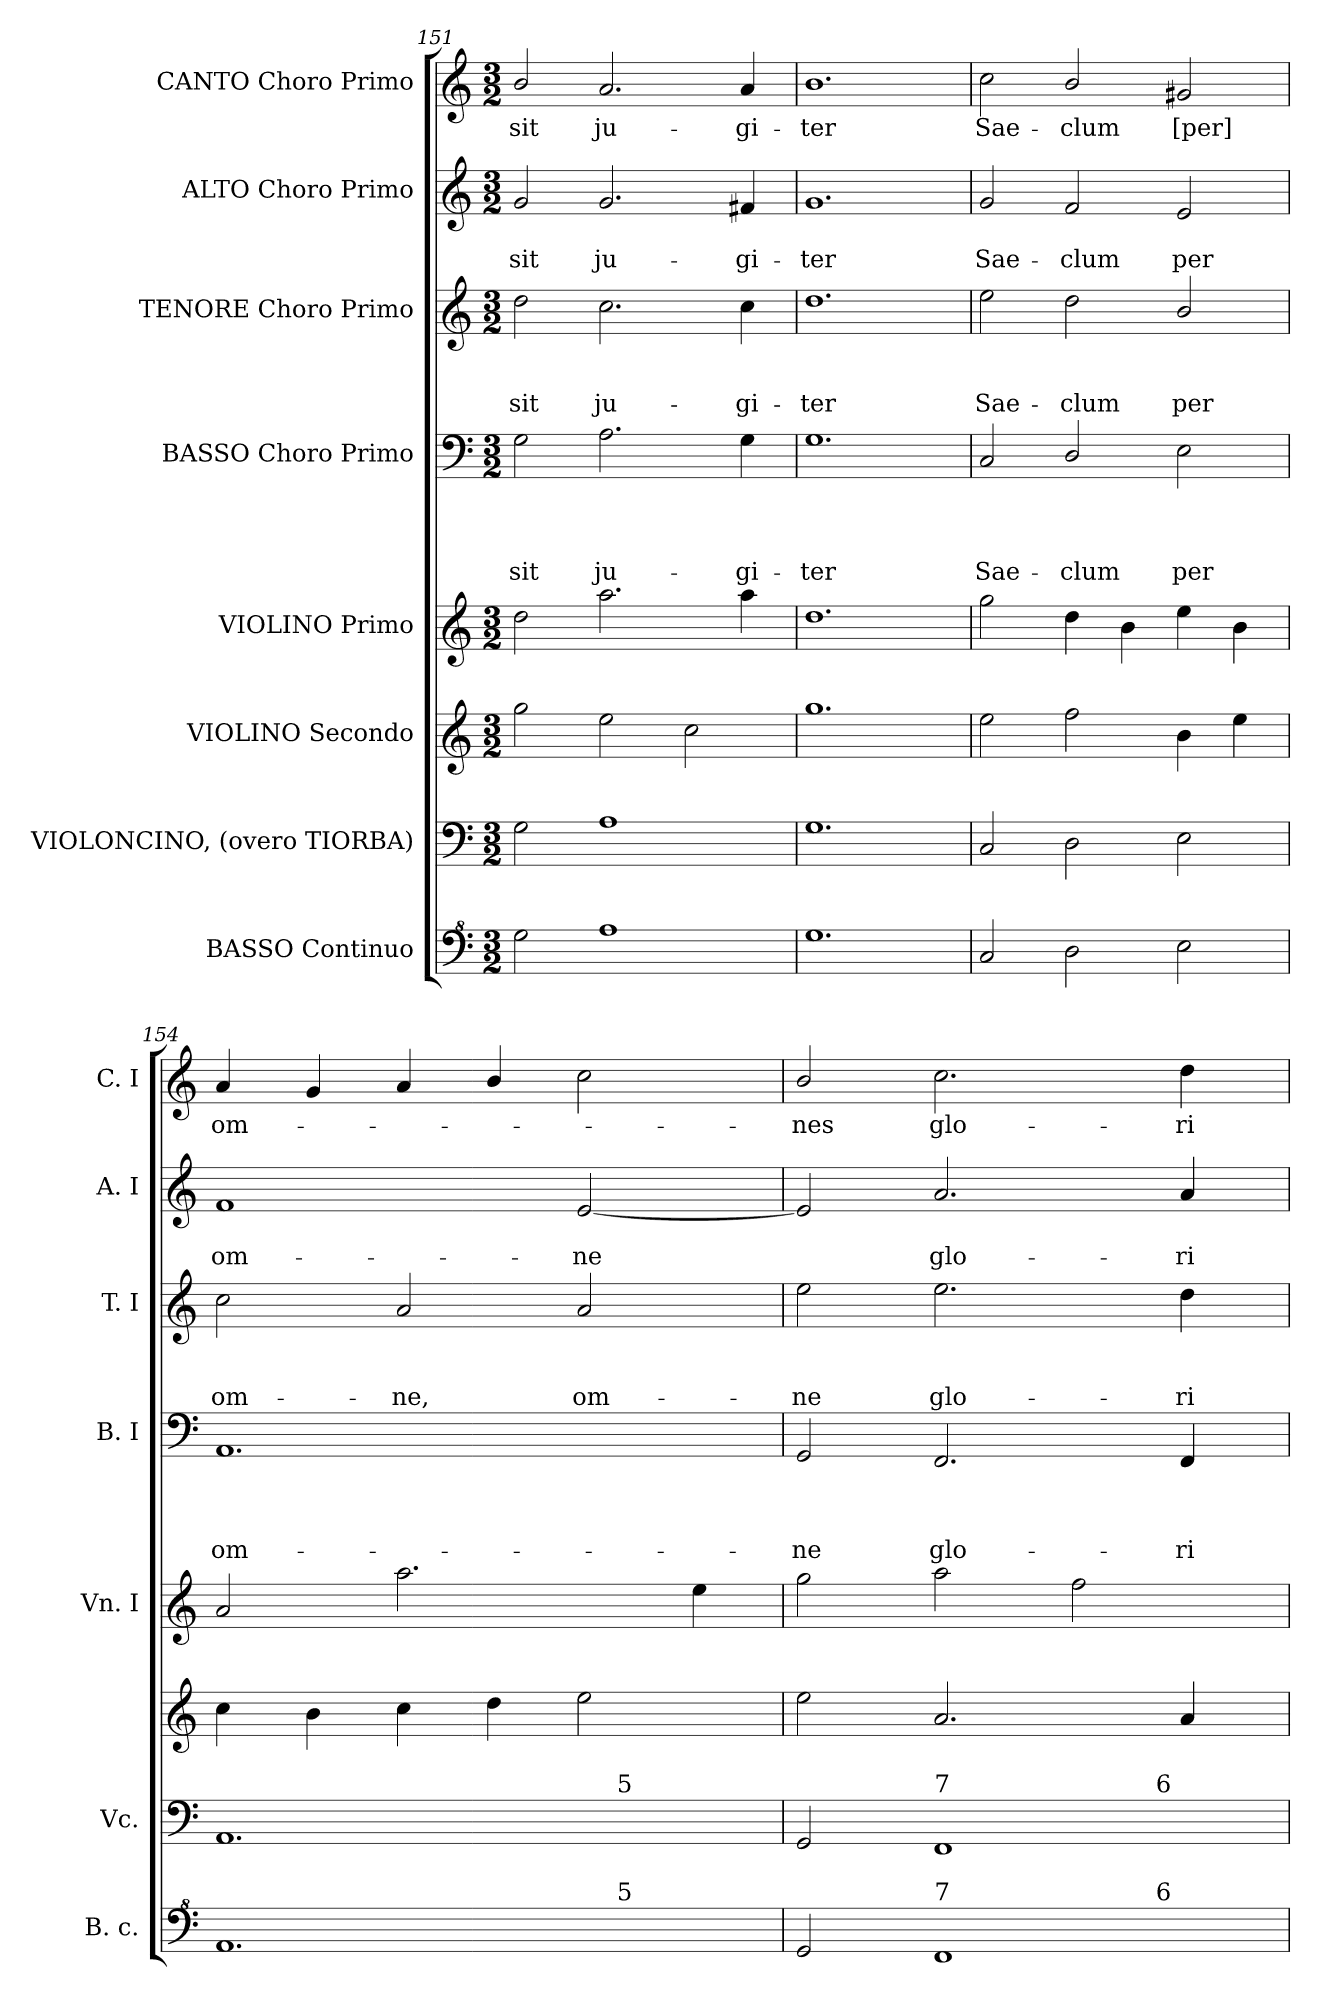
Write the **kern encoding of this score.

**kern	**kern	**kern	**kern	**kern	**text	**text	**text	**text	**kern	**text	**text	**text	**kern	**text	**text	**kern	**text
*part8	*part7	*part6	*part5	*part4	*part4	*part4	*part4	*part4	*part3	*part3	*part3	*part3	*part2	*part2	*part2	*part1	*part1
*staff8	*staff7	*staff6	*staff5	*staff4	*staff4	*staff4	*staff4	*staff4	*staff3	*staff3	*staff3	*staff3	*staff2	*staff2	*staff2	*staff1	*staff1
*I"BASSO Continuo	*I"VIOLONCINO, (overo TIORBA)	*I"VIOLINO Secondo	*I"VIOLINO Primo	*I"BASSO Choro Primo	*	*	*	*	*I"TENORE Choro Primo	*	*	*	*I"ALTO Choro Primo	*	*	*I"CANTO Choro Primo	*
*I'B. c.	*I'Vc.	*	*I'Vn. I	*I'B. I	*	*	*	*	*I'T. I	*	*	*	*I'A. I	*	*	*I'C. I	*
*clefF^4	*clefF4	*clefG2	*clefG2	*clefF4	*	*	*	*	*clefG2	*	*	*	*clefG2	*	*	*clefG2	*
*ITrd7c12	*	*	*	*	*	*	*	*	*	*	*	*	*	*	*	*	*
*k[]	*k[]	*k[]	*k[]	*k[]	*	*	*	*	*k[]	*	*	*	*k[]	*	*	*k[]	*
*C:	*C:	*C:	*C:	*C:	*	*	*	*	*C:	*	*	*	*C:	*	*	*C:	*
*M3/2	*M3/2	*M3/2	*M3/2	*M3/2	*	*	*	*	*M3/2	*	*	*	*M3/2	*	*	*M3/2	*
=151	=151	=151	=151	=151	=151	=151	=151	=151	=151	=151	=151	=151	=151	=151	=151	=151	=151
!	!	!	!	!	!	!	!	!LO:LY:b	!	!	!	!LO:LY:b	!	!	!LO:LY:b	!	!LO:LY:b
2G\	2G\	2gg\	2dd\	2G\	.	.	.	sit	2dd\	.	.	sit	2g/	.	sit	2b/	sit
!	!	!	!	!	!	!	!	!LO:LY:b	!	!	!	!LO:LY:b	!	!	!LO:LY:b	!	!LO:LY:b
1A	1A	2ee\	2.aa\	2.A\	.	.	.	ju-	2.cc\	.	.	ju-	2.g/	.	ju-	2.a/	ju-
.	.	2cc\	.	.	.	.	.	.	.	.	.	.	.	.	.	.	.
!	!	!	!	!	!	!	!	!LO:LY:b	!	!	!	!LO:LY:b	!	!	!LO:LY:b	!	!LO:LY:b
.	.	.	4aa\	4G\	.	.	.	-gi-	4cc\	.	.	-gi-	4f#X/	.	-gi-	4a/	-gi-
=152	=152	=152	=152	=152	=152	=152	=152	=152	=152	=152	=152	=152	=152	=152	=152	=152	=152
!	!	!	!	!	!	!	!	!LO:LY:b	!	!	!	!LO:LY:b	!	!	!LO:LY:b	!	!LO:LY:b
1.G	1.G	1.gg	1.dd	1.G	.	.	.	-ter	1.dd	.	.	-ter	1.g	.	-ter	1.b	-ter
=153	=153	=153	=153	=153	=153	=153	=153	=153	=153	=153	=153	=153	=153	=153	=153	=153	=153
!	!	!	!	!	!	!	!	!LO:LY:b	!	!	!	!LO:LY:b	!	!	!LO:LY:b	!	!LO:LY:b
2C/	2C/	2ee\	2gg\	2C/	.	.	.	Sae-	2ee\	.	.	Sae-	2g/	.	Sae-	2cc\	Sae-
!	!	!	!	!	!	!	!	!LO:LY:b	!	!	!	!LO:LY:b	!	!	!LO:LY:b	!	!LO:LY:b
2D\	2D\	2ff\	4dd\	2D/	.	.	.	-clum	2dd\	.	.	-clum	2f/	.	-clum	2b/	-clum
.	.	.	4b\	.	.	.	.	.	.	.	.	.	.	.	.	.	.
!	!	!	!	!	!	!	!	!LO:LY:b	!	!	!	!LO:LY:b	!	!	!LO:LY:b	!	!LO:LY:b
2E\	2E\	4b\	4ee\	2E\	.	.	.	per	2b/	.	.	per	2e/	.	per	2g#X/	[per]
.	.	4ee\	4b\	.	.	.	.	.	.	.	.	.	.	.	.	.	.
!!LO:PB:g=z
=154	=154	=154	=154	=154	=154	=154	=154	=154	=154	=154	=154	=154	=154	=154	=154	=154	=154
!	!	!	!	!	!	!	!	!LO:LY:b	!	!	!	!LO:LY:b	!	!	!LO:LY:b	!	!LO:LY:b
*^	*^	*	*	*	*	*	*	*	*	*	*	*	*	*	*	*	*
1.AA<	1ryy	1.AA	1ryy	4cc>\	2a/	1.AA	.	.	.	om-	2cc\	.	.	om-	1f	.	om-	4a/	om-
.	.	.	.	4b\	.	.	.	.	.	.	.	.	.	.	.	.	.	4g/	.
!	!	!	!	!	!	!	!	!	!	!	!	!	!	!LO:LY:b	!	!	!	!	!
.	.	.	.	4cc\	2.aa\	.	.	.	.	.	2a/	.	.	-ne,	.	.	.	4a/	.
.	.	.	.	4dd\	.	.	.	.	.	.	.	.	.	.	.	.	.	4b/	.
!	!	!	!	!	!	!	!	!	!	!	!	!	!	!LO:LY:b	!	!	!LO:LY:b	!	!
.	16ryy	.	16ryy	2ee\	.	.	.	.	.	.	2a/	.	.	om-	[<2e/	.	-ne	2cc\	.
!	!	!	!LO:TX:a:t=5	!	!	!	!	!	!	!	!	!	!	!	!	!	!	!	!
!	!LO:TX:a:t=5	!	!	!	!	!	!	!	!	!	!	!	!	!	!	!	!	!	!
.	4..ryy	.	4..ryy	.	.	.	.	.	.	.	.	.	.	.	.	.	.	.	.
.	.	.	.	.	4ee\	.	.	.	.	.	.	.	.	.	.	.	.	.	.
=155	=155	=155	=155	=155	=155	=155	=155	=155	=155	=155	=155	=155	=155	=155	=155	=155	=155	=155	=155
!	!	!	!	!	!	!	!	!	!	!LO:LY:b	!	!	!	!LO:LY:b	!	!	!	!	!LO:LY:b
2GG</	1ryy	2GG</	1ryy	2ee\	2gg\	2GG/	.	.	.	-ne	2ee\	.	.	-ne	2e/]	.	.	2b/	-nes
!	!	!LO:TX:a:t=7	!	!	!	!	!	!	!	!	!	!	!	!	!	!	!	!	!
!LO:TX:a:t=7	!	!	!	!	!	!	!	!	!	!	!	!	!	!	!	!	!	!	!
!	!	!	!	!	!	!	!	!	!	!LO:LY:b	!	!	!	!LO:LY:b	!	!	!LO:LY:b	!	!LO:LY:b
1FF	.	1FF	.	2.a/	2aa\	2.FF/	.	.	.	glo-	2.ee\	.	.	glo-	2.a/	.	glo-	2.cc\	glo-
.	8..ryy	.	8..ryy	.	2ff\	.	.	.	.	.	.	.	.	.	.	.	.	.	.
!	!	!	!LO:TX:a:t=6	!	!	!	!	!	!	!	!	!	!	!	!	!	!	!	!
!	!LO:TX:a:t=6	!	!	!	!	!	!	!	!	!	!	!	!	!	!	!	!	!	!
.	4ryy	.	4ryy	.	.	.	.	.	.	.	.	.	.	.	.	.	.	.	.
!	!	!	!	!	!	!	!	!	!	!LO:LY:b	!	!	!	!LO:LY:b	!	!	!LO:LY:b	!	!LO:LY:b
.	.	.	.	4a/	.	4FF/	.	.	.	-ri-	4dd\	.	.	-ri-	4a/	.	-ri-	4dd\	-ri-
.	32ryy	.	32ryy	.	.	.	.	.	.	.	.	.	.	.	.	.	.	.	.
*v	*v	*	*	*	*	*	*	*	*	*	*	*	*	*	*	*	*	*	*
*	*v	*v	*	*	*	*	*	*	*	*	*	*	*	*	*	*	*	*
=	=	=	=	=	=	=	=	=	=	=	=	=	=	=	=	=	=
*-	*-	*-	*-	*-	*-	*-	*-	*-	*-	*-	*-	*-	*-	*-	*-	*-	*-
